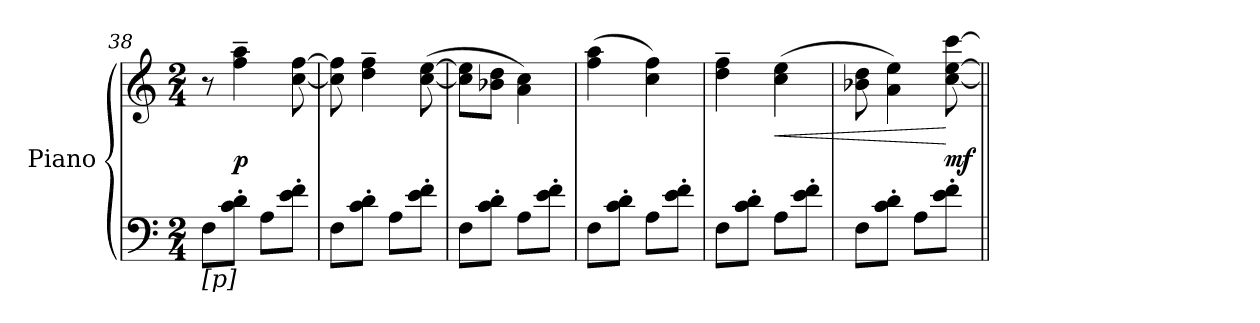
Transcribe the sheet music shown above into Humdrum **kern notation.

**kern	**kern	**dynam
*part1	*part1	*part1
*staff2	*staff1	*staff1/2
*I"Piano	*	*
*I'Pno.	*	*
!!LO:PB:g=z
*clefF4	*clefG2	*
*k[]	*k[]	*
*C:	*C:	*
*M2/4	*M2/4	*
*MM120	*MM120	*
=38	=38	=38
!LO:TX:b:t=[p]	!	!
8Fi\L	8r	.
8ci\' 8di'J	4ffi\~ 4aai~	p
8Ai\L	.	.
8ei\' 8fi'J	[<8cci\ [>8ffi	.
=39	=39	=39
8Fi\L	8cci\] 8ffi]	.
8ci\' 8di'J	4ddi\~ 4ffi~	.
8Ai\L	.	.
8ei\' 8fi'J	([<8cci\ [>8eei	.
=40	=40	=40
8Fi\L	8cci\] 8eei]L	.
8ci\' 8di'J	8b-Xi\ 8ddiJ	.
8Ai\L	4ai\ 4cci)	.
8ei\' 8fi'J	.	.
=41	=41	=41
8Fi\L	(4ffi\ 4aai	.
8ci\' 8di'J	.	.
8Ai\L	4cci\ 4ffi)	.
8ei\' 8fi'J	.	.
=42	=42	=42
8Fi\L	4ddi\~ 4ffi~	.
8ci\' 8di'J	.	.
!	!	!LO:HP:b
8Ai\L	(4cci\ 4eei	<
8ei\' 8fi'J	.	.
=43	=43	=43
8Fi\L	8b-Xi\ 8ddi	.
8ci\' 8di'J	4ai\ 4eei)	.
8Ai\L	.	.
8ei\' 8fi'J	[<8cci\ [>8eei [>8ccci	[ mf
=||	=||	=||
*-	*-	*-
